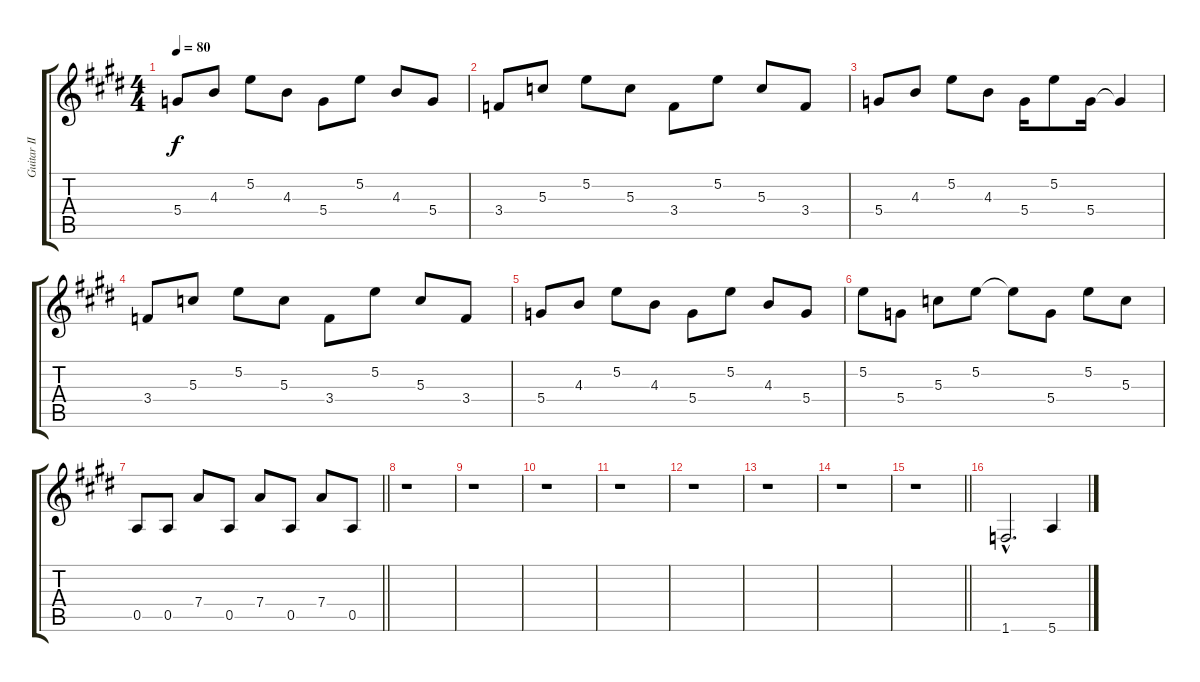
\track ("Guitar II" "Guitar II") {instrument distortionguitar}
\staff {score tabs}
\tuning (E4 B3 G3 D3 A2 E2) {hide}
\ts (4 4)
\tempo 80
\clef g2
\ks e
5.4.8{dy f} 4.3.8 5.2.8 4.3.8 5.4.8 5.2.8 4.3.8 5.4.8 |
3.4.8 5.3.8 5.2.8 5.3.8 3.4.8 5.2.8 5.3.8 3.4.8 |
5.4.8 4.3.8 5.2.8 4.3.8 5.4.16 5.2.8 5.4.16 5.4{t}.4 |
3.4.8 5.3.8 5.2.8 5.3.8 3.4.8 5.2.8 5.3.8 3.4.8 |
5.4.8 4.3.8 5.2.8 4.3.8 5.4.8 5.2.8 4.3.8 5.4.8 |
5.2.8 5.4.8 5.3.8 5.2.8 5.2{t}.8 5.4.8 5.2.8 5.3.8 |
\barLineRight lightlight
0.5.8 0.5.8 7.4.8 0.5.8 7.4.8 0.5.8 7.4.8 0.5.8 |
r.1 |
r.1 |
r.1 |
r.1 |
r.1 |
r.1 |
r.1 |
\barLineRight lightlight
r.1 |
1.6{hac}.2{d instrument distortionguitar} 5.6.4
